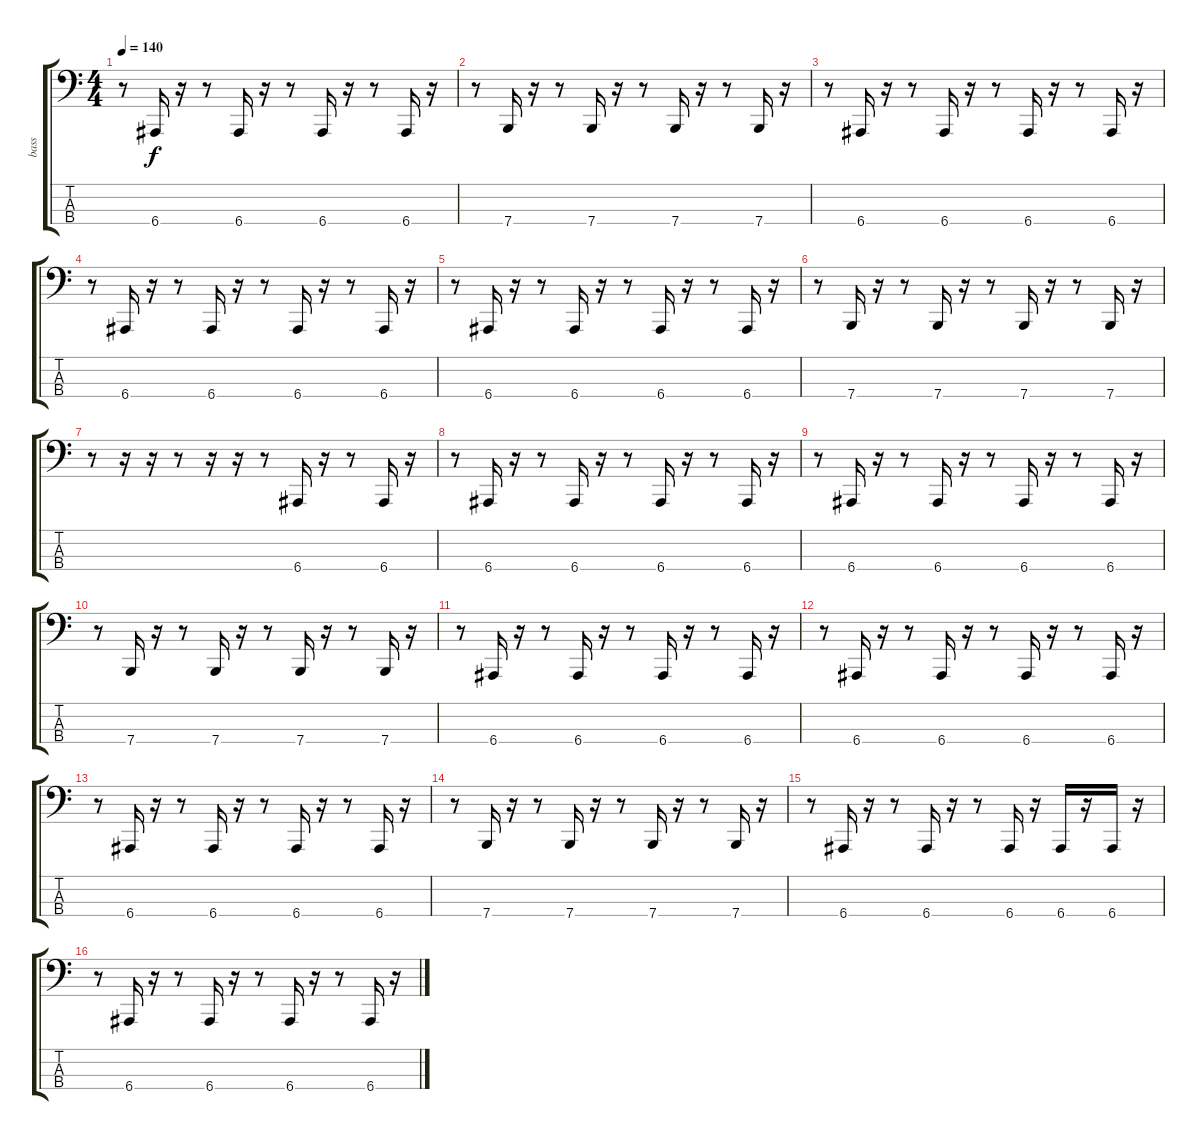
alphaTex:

\track ("bass" "bass") {instrument lead2sawtooth}
\staff {score tabs}
\tuning (G2 D2 A1 E1) {hide}
\ts (4 4)
\tempo 140
\clef f4
\ks c
r.8{dy f} 6.4.16 r.16 r.8 6.4.16 r.16 r.8 6.4.16 r.16 r.8 6.4.16 r.16 |
r.8 7.4.16 r.16 r.8 7.4.16 r.16 r.8 7.4.16 r.16 r.8 7.4.16 r.16 |
r.8 6.4.16 r.16 r.8 6.4.16 r.16 r.8 6.4.16 r.16 r.8 6.4.16 r.16 |
r.8 6.4.16 r.16 r.8 6.4.16 r.16 r.8 6.4.16 r.16 r.8 6.4.16 r.16 |
r.8 6.4.16 r.16 r.8 6.4.16 r.16 r.8 6.4.16 r.16 r.8 6.4.16 r.16 |
r.8 7.4.16 r.16 r.8 7.4.16 r.16 r.8 7.4.16 r.16 r.8 7.4.16 r.16 |
r.8 r.16 r.16 r.8 r.16 r.16 r.8 6.4.16 r.16 r.8 6.4.16 r.16 |
r.8 6.4.16 r.16 r.8 6.4.16 r.16 r.8 6.4.16 r.16 r.8 6.4.16 r.16 |
r.8 6.4.16 r.16 r.8 6.4.16 r.16 r.8 6.4.16 r.16 r.8 6.4.16 r.16 |
r.8 7.4.16 r.16 r.8 7.4.16 r.16 r.8 7.4.16 r.16 r.8 7.4.16 r.16 |
r.8 6.4.16 r.16 r.8 6.4.16 r.16 r.8 6.4.16 r.16 r.8 6.4.16 r.16 |
r.8 6.4.16 r.16 r.8 6.4.16 r.16 r.8 6.4.16 r.16 r.8 6.4.16 r.16 |
r.8 6.4.16 r.16 r.8 6.4.16 r.16 r.8 6.4.16 r.16 r.8 6.4.16 r.16 |
r.8 7.4.16 r.16 r.8 7.4.16 r.16 r.8 7.4.16 r.16 r.8 7.4.16 r.16 |
r.8 6.4.16 r.16 r.8 6.4.16 r.16 r.8 6.4.16 r.16 6.4.16 r.16 6.4.16 r.16 |
r.8 6.4.16 r.16 r.8 6.4.16 r.16 r.8 6.4.16 r.16 r.8 6.4.16 r.16
